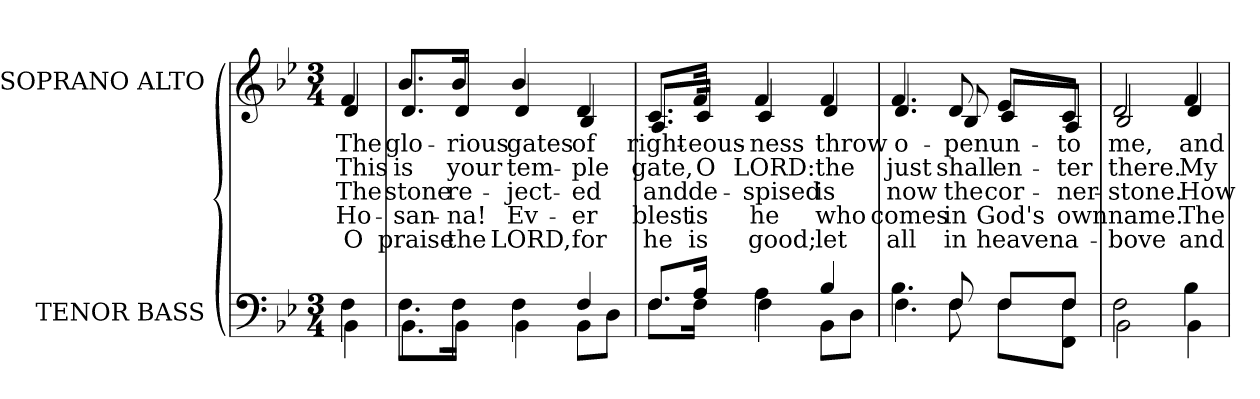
**kern	**kern	**text	**text	**text	**text	**text
*part2	*part1	*part1	*part1	*part1	*part1	*part1
*staff2	*staff1	*staff1	*staff1	*staff1	*staff1	*staff1
*I"TENOR BASS	*I"SOPRANO ALTO	*	*	*	*	*
*I'T. B.	*I'S. A.	*	*	*	*	*
!!LO:PB:g=z
*clefF4	*clefG2	*	*	*	*	*
*k[b-e-]	*k[b-e-]	*	*	*	*	*
*B-:	*B-:	*	*	*	*	*
*M3/4	*M3/4	*	*	*	*	*
=	=	=	=	=	=	=
*^	*	*	*	*	*	*
!	!	!LO:TX:b:cj:t=1	!	!	!	!	!
!	!	!LO:TX:b:cj:t=2	!	!	!	!	!
!	!	!LO:TX:b:cj:t=3	!	!	!	!	!
!	!	!LO:TX:b:cj:t=4	!	!	!	!	!
!	!	!LO:TX:b:cj:t=5	!	!	!	!	!
!	!	!	!LO:LY:b:color=#000000	!LO:LY:b:color=#000000	!LO:LY:b:color=#000000	!LO:LY:b:color=#000000	!LO:LY:b:color=#000000
*	*	*^	*	*	*	*	*
4Fi\	4BB-i\	4fi/	4di/	The	This	The	Ho-	O
=	=	=	=	=	=	=	=	=
!	!	!	!	!LO:LY:b:color=#000000	!LO:LY:b:color=#000000	!LO:LY:b:color=#000000	!LO:LY:b:color=#000000	!LO:LY:b:color=#000000
8.Fi\L	8.BB-i\L	8.b-i/L	8.di/L	glo-	is	stone	-san-	praise
!	!	!	!	!LO:LY:b:color=#000000	!LO:LY:b:color=#000000	!LO:LY:b:color=#000000	!LO:LY:b:color=#000000	!LO:LY:b:color=#000000
16Fi\Jk	16BB-i\Jk	16b-i/Jk	16di/Jk	-rious	your	re-	-na!	the
!	!	!	!	!LO:LY:b:color=#000000	!LO:LY:b:color=#000000	!LO:LY:b:color=#000000	!LO:LY:b:color=#000000	!LO:LY:b:color=#000000
4Fi\	4BB-i\	4b-i/	4di/	gates	tem-	-ject-	Ev-	LORD,
!	!	!	!	!LO:LY:b:color=#000000	!LO:LY:b:color=#000000	!LO:LY:b:color=#000000	!LO:LY:b:color=#000000	!LO:LY:b:color=#000000
4Fi/	8BB-i\L	4di/	4B-i/	of	-ple	-ed	-er	for
.	8Di\J	.	.	.	.	.	.	.
=1	=1	=1	=1	=1	=1	=1	=1	=1
!	!	!	!	!LO:LY:b:color=#000000	!LO:LY:b:color=#000000	!LO:LY:b:color=#000000	!LO:LY:b:color=#000000	!LO:LY:b:color=#000000
8.Fi/L	8.Fi\L	8.ci/L	8.Ai/L	right-	gate,	and	blest	he
!	!	!	!	!LO:LY:b:color=#000000	!LO:LY:b:color=#000000	!LO:LY:b:color=#000000	!LO:LY:b:color=#000000	!LO:LY:b:color=#000000
16Ai/Jk	16Fi\Jk	16fi/Jk	16ci/Jk	-eous-	O	de-	is	is
!	!	!	!	!LO:LY:b:color=#000000	!LO:LY:b:color=#000000	!LO:LY:b:color=#000000	!LO:LY:b:color=#000000	!LO:LY:b:color=#000000
4Ai\	4Fi\	4fi/	4ci/	-ness	LORD:	-spised	he	good;
!	!	!	!	!LO:LY:b:color=#000000	!LO:LY:b:color=#000000	!LO:LY:b:color=#000000	!LO:LY:b:color=#000000	!LO:LY:b:color=#000000
4B-i/	8BB-i\L	4fi/	4di/	throw	the	is	who	let
.	8Di\J	.	.	.	.	.	.	.
!!LO:LB:g=z	!!
=2	=2	=2	=2	=2	=2	=2	=2	=2
!	!	!	!	!LO:LY:b:color=#000000	!LO:LY:b:color=#000000	!LO:LY:b:color=#000000	!LO:LY:b:color=#000000	!LO:LY:b:color=#000000
4.B-i\	4.Fi\	4.fi/	4.di/	o-	just	now	comes	all
!	!	!	!	!LO:LY:b:color=#000000	!LO:LY:b:color=#000000	!LO:LY:b:color=#000000	!LO:LY:b:color=#000000	!LO:LY:b:color=#000000
8Fi/	8Fi\	8di/	8B-i/	-pen	shall	the	in	in
!	!	!	!	!LO:LY:b:color=#000000	!LO:LY:b:color=#000000	!LO:LY:b:color=#000000	!LO:LY:b:color=#000000	!LO:LY:b:color=#000000
8Fi/L	8Fi\L	8e-i/L	8ci/L	un-	en-	cor-	God's	heaven
!	!	!	!	!LO:LY:b:color=#000000	!LO:LY:b:color=#000000	!LO:LY:b:color=#000000	!LO:LY:b:color=#000000	!LO:LY:b:color=#000000
8Fi/J	8FFi\ 8FiJ	8ci/J	8Ai/J	-to	-ter	-ner-	own	a-
=3	=3	=3	=3	=3	=3	=3	=3	=3
!	!	!	!	!LO:LY:b:color=#000000	!LO:LY:b:color=#000000	!LO:LY:b:color=#000000	!LO:LY:b:color=#000000	!LO:LY:b:color=#000000
2Fi\	2BB-i\	2di/	2B-i/	me,	there.	-stone.	name.	-bove
!	!	!	!	!LO:LY:b:color=#000000	!LO:LY:b:color=#000000	!LO:LY:b:color=#000000	!LO:LY:b:color=#000000	!LO:LY:b:color=#000000
4B-i\	4BB-i\	4fi/	4di/	and	My	How	The	and
*v	*v	*	*	*	*	*	*	*
*	*v	*v	*	*	*	*	*
=	=	=	=	=	=	=
*-	*-	*-	*-	*-	*-	*-
